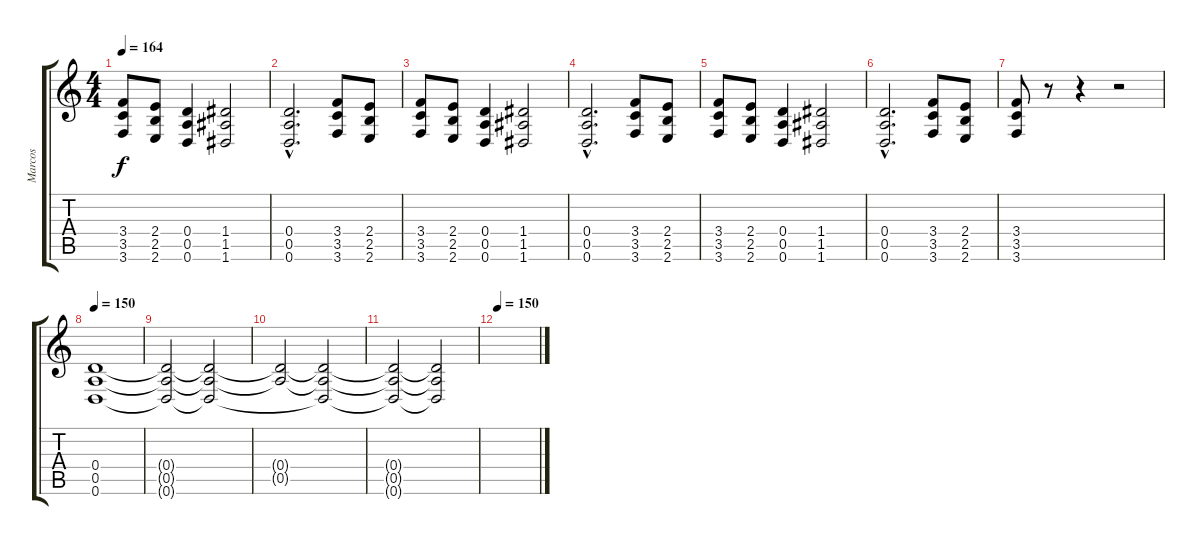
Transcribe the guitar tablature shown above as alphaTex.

\track ("Marcos" "Marcos") {instrument overdrivenguitar}
\staff {score tabs}
\tuning (E4 B3 G3 D3 A2 D2) {hide}
\ts (4 4)
\tempo 164
\clef g2
\ks c
(3.4 3.5 3.6).8{dy f} (2.4 2.5 2.6).8 (0.4 0.5 0.6).4 (1.4 1.5 1.6).2 |
(0.4{hac} 0.5{hac} 0.6{hac}).2{d} (3.4 3.5 3.6).8 (2.4 2.5 2.6).8 |
(3.4 3.5 3.6).8 (2.4 2.5 2.6).8 (0.4 0.5 0.6).4 (1.4 1.5 1.6).2 |
(0.4{hac} 0.5{hac} 0.6{hac}).2{d} (3.4 3.5 3.6).8 (2.4 2.5 2.6).8 |
(3.4 3.5 3.6).8 (2.4 2.5 2.6).8 (0.4 0.5 0.6).4 (1.4 1.5 1.6).2 |
(0.4{hac} 0.5{hac} 0.6{hac}).2{d} (3.4 3.5 3.6).8 (2.4 2.5 2.6).8 |
(3.4 3.5 3.6).8 r.8 r.4 r.2 |
\tempo 150
(0.4 0.5 0.6).1{volume 13} |
(0.4{t} 0.5{t} 0.6{t}).2{volume 11} (0.4{t} 0.5{t} 0.6{t}).2 |
(0.4{t} 0.5{t}).2{volume 8} (0.4{t} 0.5{t} 0.6{t}).2 |
(0.4{t} 0.5{t} 0.6{t}).2{volume 5} (0.4{t} 0.5{t} 0.6{t}).2{volume 3} |
\tempo 150
